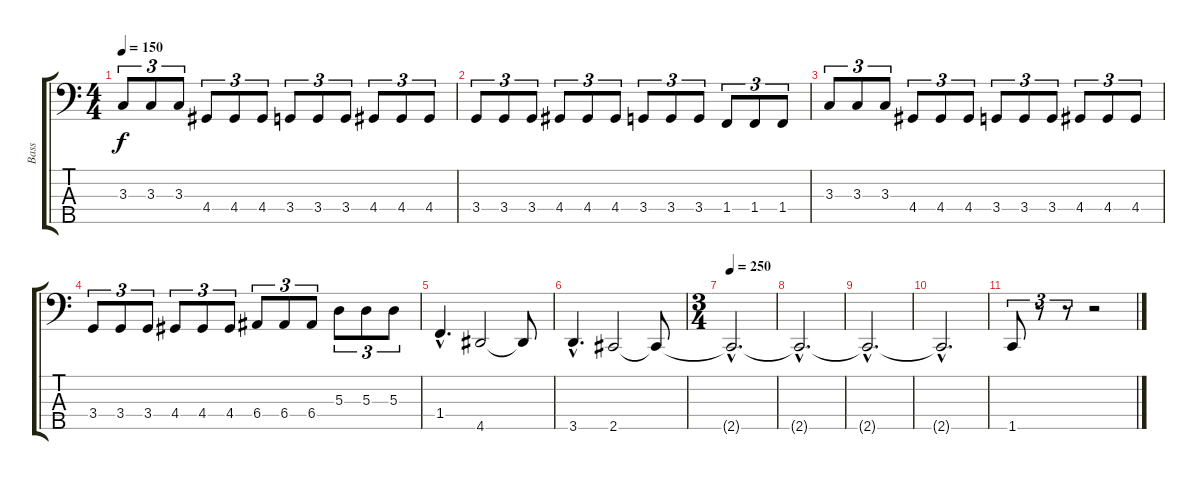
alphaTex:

\track ("Bass" "Bass") {instrument electricbasspick}
\staff {score tabs}
\tuning (G2 D2 A1 E1 B0) {hide}
\ts (4 4)
\tempo 150
\clef f4
\ks c
3.3.8{tu (3 2) dy f} 3.3.8{tu (3 2)} 3.3.8{tu (3 2)} 4.4.8{tu (3 2)} 4.4.8{tu (3 2)} 4.4.8{tu (3 2)} 3.4.8{tu (3 2)} 3.4.8{tu (3 2)} 3.4.8{tu (3 2)} 4.4.8{tu (3 2)} 4.4.8{tu (3 2)} 4.4.8{tu (3 2)} |
3.4.8{tu (3 2)} 3.4.8{tu (3 2)} 3.4.8{tu (3 2)} 4.4.8{tu (3 2)} 4.4.8{tu (3 2)} 4.4.8{tu (3 2)} 3.4.8{tu (3 2)} 3.4.8{tu (3 2)} 3.4.8{tu (3 2)} 1.4.8{tu (3 2)} 1.4.8{tu (3 2)} 1.4.8{tu (3 2)} |
3.3.8{tu (3 2)} 3.3.8{tu (3 2)} 3.3.8{tu (3 2)} 4.4.8{tu (3 2)} 4.4.8{tu (3 2)} 4.4.8{tu (3 2)} 3.4.8{tu (3 2)} 3.4.8{tu (3 2)} 3.4.8{tu (3 2)} 4.4.8{tu (3 2)} 4.4.8{tu (3 2)} 4.4.8{tu (3 2)} |
3.4.8{tu (3 2)} 3.4.8{tu (3 2)} 3.4.8{tu (3 2)} 4.4.8{tu (3 2)} 4.4.8{tu (3 2)} 4.4.8{tu (3 2)} 6.4.8{tu (3 2)} 6.4.8{tu (3 2)} 6.4.8{tu (3 2)} 5.3.8{tu (3 2)} 5.3.8{tu (3 2)} 5.3.8{tu (3 2)} |
1.4{hac}.4{d} 4.5.2 4.5{t}.8 |
3.5{hac}.4{d} 2.5.2 2.5{t}.8 |
\ts (3 4)
\tempo 250
2.5{hac t}.2{d} |
2.5{hac t}.2{d} |
2.5{hac t}.2{d} |
2.5{hac t}.2{d} |
1.5.8{tu (3 2)} r.8{tu (3 2)} r.8{tu (3 2)} r.2
